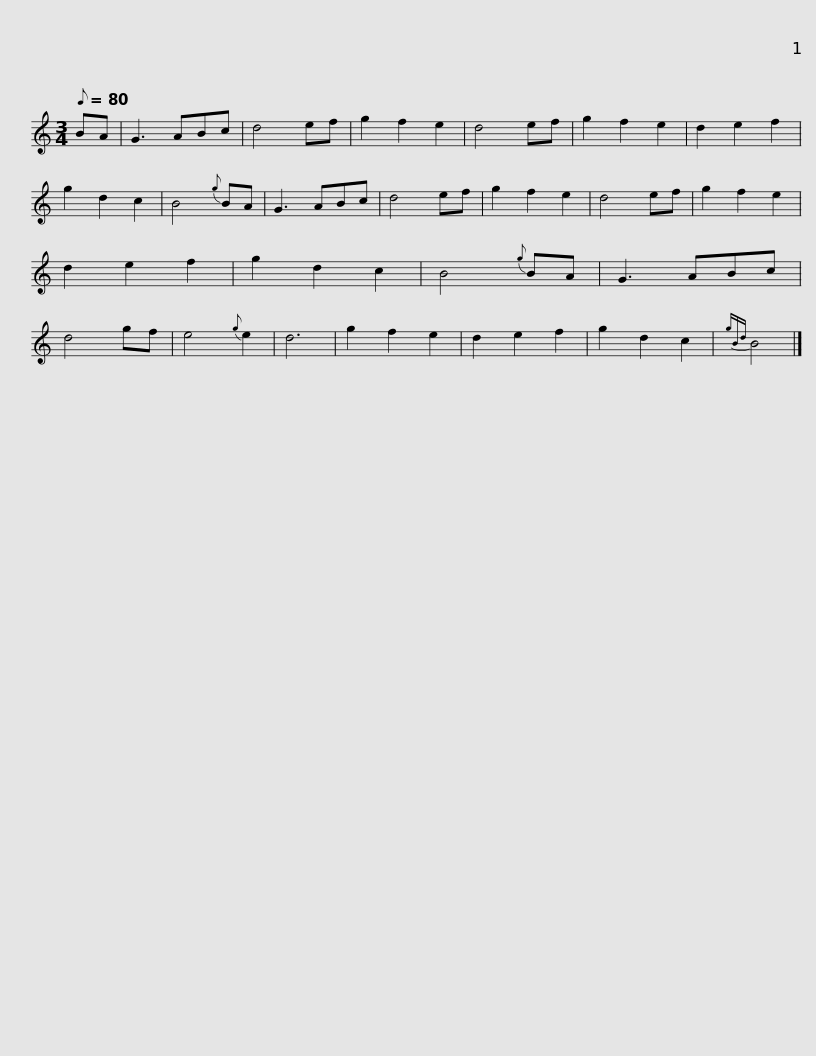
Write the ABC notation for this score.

X:1
L:1/8
Q:1/8=80
M:3/4
I:linebreak $
K:C
V:1 treble
V:1
 BA | G3 ABc | d4 ef | g2 f2 e2 | d4 ef |$ %5
 g2 f2 e2 | d2 e2 f2 | g2 d2 c2 |$ B4{g} BA | G3 ABc | %10
 d4 ef |$ g2 f2 e2 | d4 ef | g2 f2 e2 | d2 e2 f2 |$ %15
 g2 d2 c2 | B4{g} BA | G3 ABc |$ d4 gf | e4{g} e2 | %20
 d6 | g2 f2 e2 | d2 e2 f2 |$ g2 d2 c2 |{gBd} B4 |] %25
